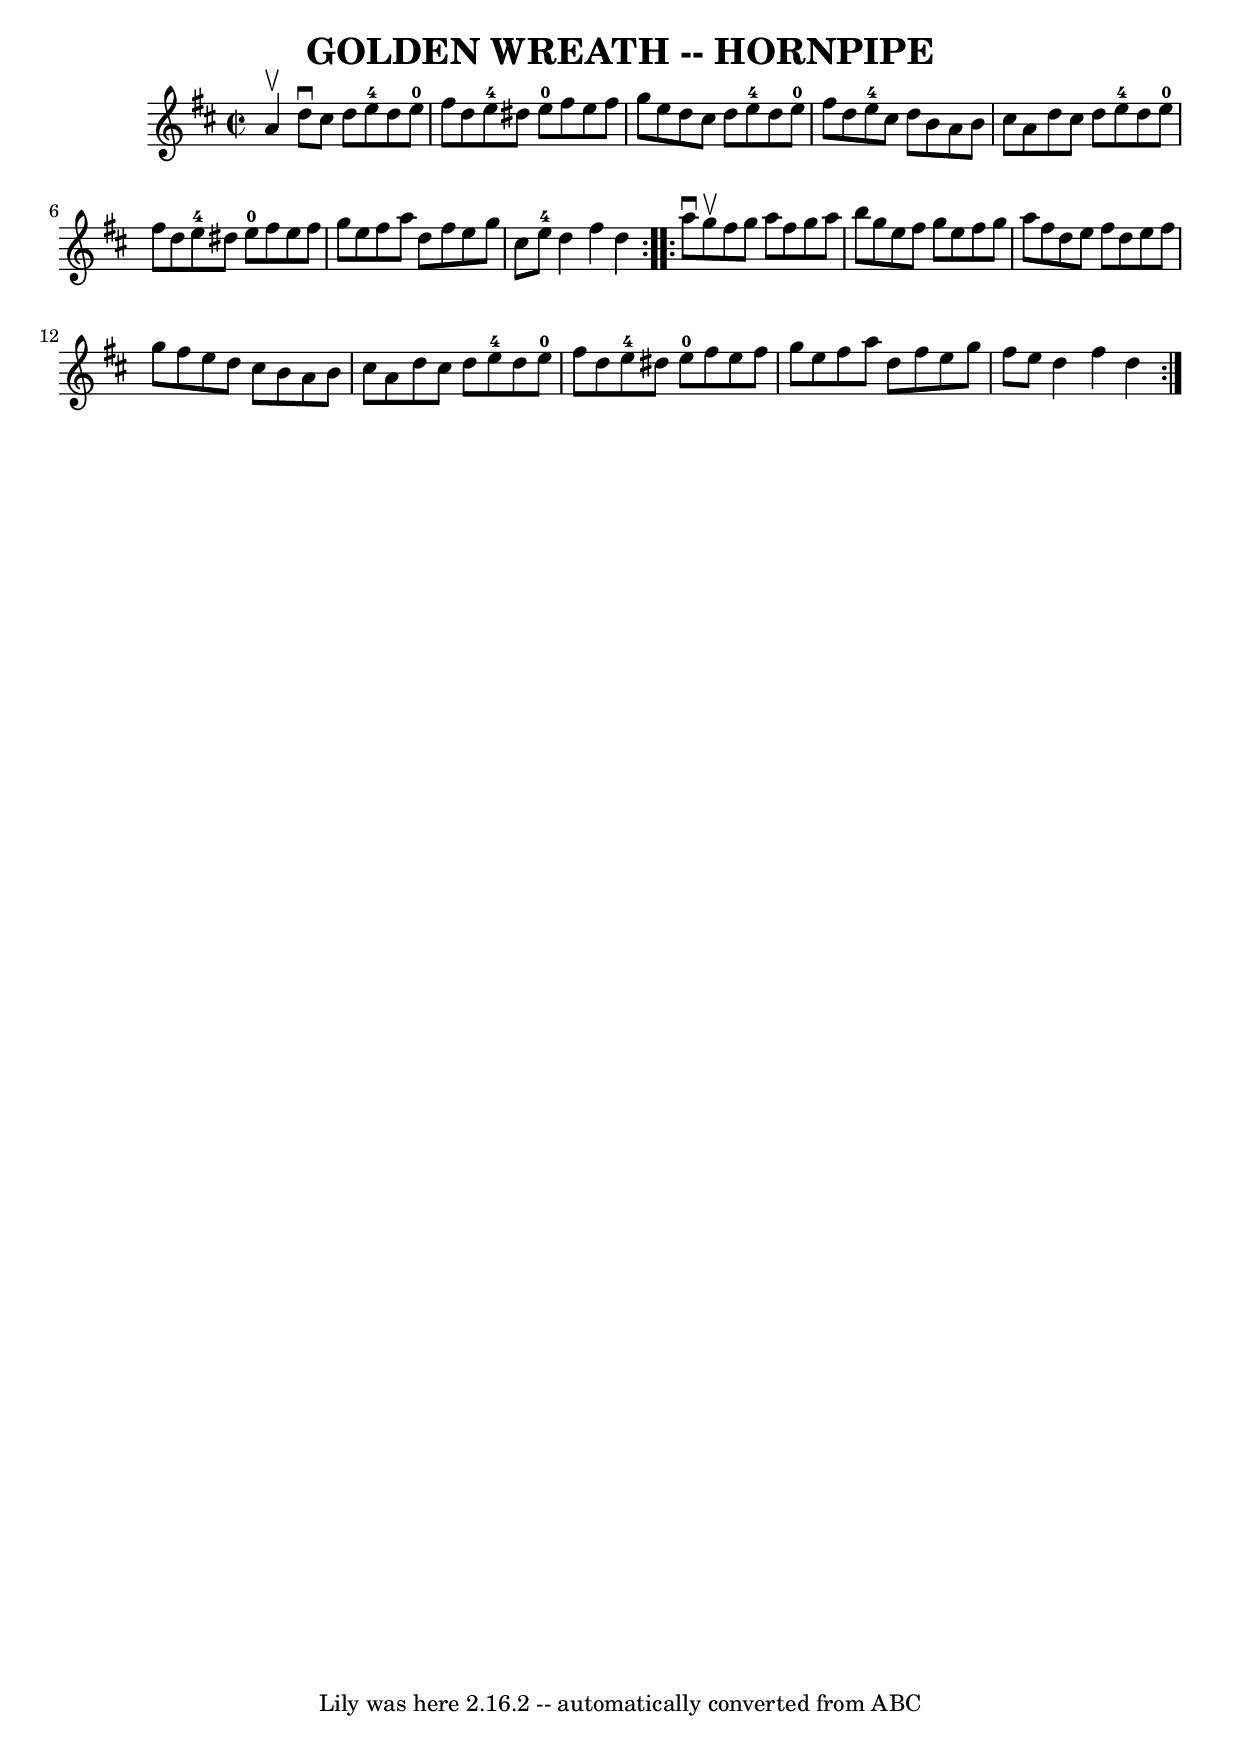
\version "2.7.40"
\include "Mammoth.ily"
\header {
	book = "Ryan's Mammoth Collection of Fiddle Tunes"
	crossRefNumber = "1"
	footnotes = ""
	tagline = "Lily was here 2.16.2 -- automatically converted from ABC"
	title = "GOLDEN WREATH -- HORNPIPE"
}
voicedefault =  {
\set Score.defaultBarType = "empty"

\repeat volta 2 {
\override Staff.TimeSignature #'style = #'C
 \time 2/2 \key d \major a'4^\upbow       |
 d''8^\downbow cis''8 
 d''8 e''8-4 d''8 e''8-0 fis''8 d''8    |
 e''8 
-4 dis''8 e''8-0 fis''8 e''8 fis''8 g''8 e''8    
|
 d''8 cis''8 d''8 e''8-4 d''8 e''8-0 fis''8    
d''8    |
 e''8-4 cis''8 d''8 b'8 a'8 b'8 cis''8  
 a'8    |
     |
 d''8 cis''8 d''8 e''8-4 d''8    
e''8-0 fis''8 d''8    |
 e''8-4 dis''8 e''8-0   
fis''8 e''8 fis''8 g''8 e''8    |
 fis''8 a''8 d''8   
 fis''8 e''8 g''8 cis''8 e''8-4   |
 d''4 fis''4    
d''4    }     \repeat volta 2 { a''8^\downbow g''8^\upbow       |
  
 fis''8 g''8 a''8 fis''8 g''8 a''8 b''8 g''8    |
   
e''8 fis''8 g''8 e''8 fis''8 g''8 a''8 fis''8    |
  
 d''8 e''8 fis''8 d''8 e''8 fis''8 g''8 fis''8    |
 
 e''8 d''8 cis''8 b'8 a'8 b'8 cis''8 a'8    |
     
|
 d''8 cis''8 d''8 e''8-4 d''8 e''8-0 fis''8    
d''8    |
 e''8-4 dis''8 e''8-0 fis''8 e''8 fis''8 
 g''8 e''8    |
 fis''8 a''8 d''8 fis''8 e''8 g''8  
 fis''8 e''8    |
 d''4 fis''4 d''4    }   
}

\score{
    <<

	\context Staff="default"
	{
	    \voicedefault 
	}

    >>
	\layout {
	}
	\midi {}
}
